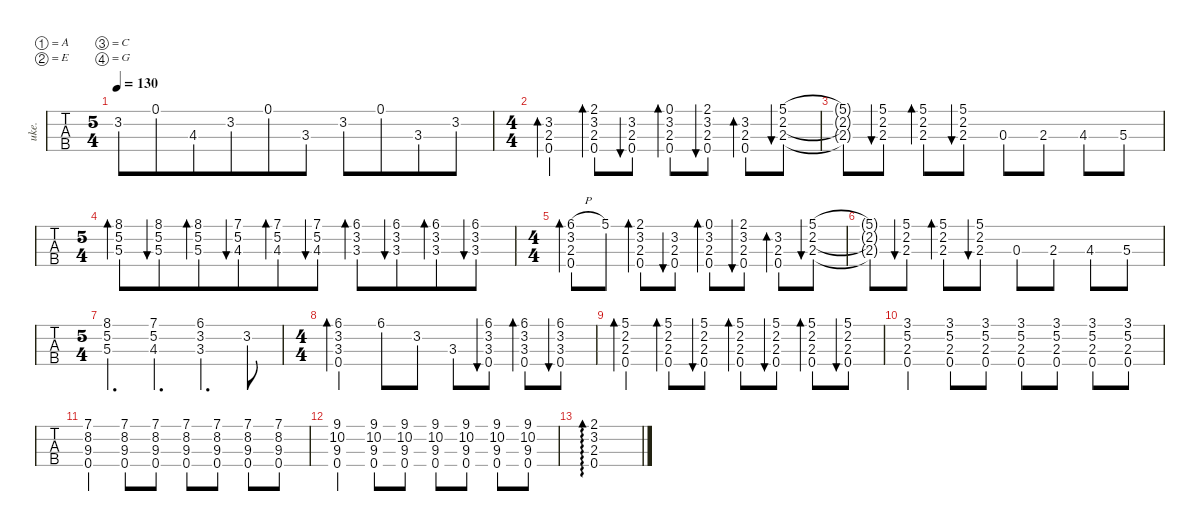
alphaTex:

\defaultSystemsLayout 4
\hideDynamics
\bracketExtendMode nobrackets
\otherSystemsTrackNameOrientation horizontal
\track ("Ukulele" "uke.") {defaultSystemsLayout 4 instrument acousticguitarnylon}
\staff {tabs}
\tuning (A4 E4 C4 G4)
\displaytranspose 0
\ts (5 4)
\beaming (8 6 4)
\tempo 130
\clef g2
\ks c
3.2.8{dy mf} 0.1.8 4.3.8 3.2.8 0.1.8 3.3.8 3.2.8 0.1.8 3.3.8 3.2.8 |
\ts (4 4)
\beaming (8 2 2 2 2)
(3.2 2.3 0.4).4{bd 93} (0.4 2.3 3.2 2.1).8{bd 30} (3.2 2.3 0.4).8{bu 30} (0.1 2.3 3.2 0.4).8{bd 30} (2.1 2.3 3.2 0.4).8{bu 30} (0.4 2.3 3.2).8{bd 93} (5.1 2.2 2.3).8{bu 93} |
(5.1{t} 2.2{t} 2.3{t}).8 (5.1 2.2 2.3).8{bu 93} (5.1 2.2 2.3).8{bd 93} (5.1 2.2 2.3).8{bu 93} 0.3.8 2.3.8 4.3.8 5.3.8 |
\ts (5 4)
\beaming (8 6 4)
(5.2 5.3 8.1).8{bd 93} (5.2 5.3 8.1).8{bu 93} (5.2 5.3 8.1).8{bd 93} (5.2 4.3 7.1).8{bu 93} (5.2 4.3 7.1).8{bd 93} (5.2 4.3 7.1).8{bu 93} (3.2 3.3 6.1).8{bd 93} (3.2 3.3 6.1).8{bu 93} (3.2 3.3 6.1).8{bd 93} (3.2 3.3 6.1).8{bu 93} |
\ts (4 4)
\beaming (8 2 2 2 2)
(3.2 2.3 0.4 6.1{h}).8{bd 93} 5.1.8 (0.4 2.3 3.2 2.1).8{bd 30} (3.2 2.3 0.4).8{bu 30} (0.1 2.3 3.2 0.4).8{bd 30} (2.1 2.3 3.2 0.4).8{bu 30} (0.4 2.3 3.2).8{bd 93} (5.1 2.2 2.3).8{bu 93} |
(5.1{t} 2.2{t} 2.3{t}).8 (5.1 2.2 2.3).8{bu 93} (5.1 2.2 2.3).8{bd 93} (5.1 2.2 2.3).8{bu 93} 0.3.8 2.3.8 4.3.8 5.3.8 |
\ts (5 4)
\beaming (8 6 4)
(5.2 5.3 8.1).4{d} (5.2 4.3 7.1).4{d} (3.2 3.3 6.1).4{d} 3.2.8 |
\ts (4 4)
\beaming (8 2 2 2 2)
\scale
1.38537 (3.3 3.2 6.1 0.4).4{bd 93} 6.1.8 3.2.8 3.3.8 (6.1 3.2 3.3 0.4).8{bu 93} (3.2 6.1 3.3 0.4).8{bd 93} (3.3 0.4 3.2 6.1).8{bu 93} |
\scale
0.895086 (0.4 2.3 2.2 5.1).4{bd 93} (0.4 2.3 2.2 5.1).8{bd 93} (0.4 2.3 2.2 5.1).8{bu 93} (0.4 2.3 2.2 5.1).8{bd 93} (0.4 2.3 2.2 5.1).8{bu 93} (0.4 2.3 2.2 5.1).8{bd 93} (0.4 2.3 2.2 5.1).8{bu 93} |
(0.4 2.3 5.2 3.1).4 (0.4 2.3 5.2 3.1).8 (0.4 2.3 5.2 3.1).8 (0.4 2.3 5.2 3.1).8 (0.4 2.3 5.2 3.1).8 (0.4 2.3 5.2 3.1).8 (0.4 2.3 5.2 3.1).8 |
(9.3 8.2 7.1 0.4).4 (9.3 8.2 7.1 0.4).8 (9.3 8.2 7.1 0.4).8 (9.3 8.2 7.1 0.4).8 (9.3 8.2 7.1 0.4).8 (9.3 8.2 7.1 0.4).8 (9.3 8.2 7.1 0.4).8 |
(9.3 10.2 9.1 0.4).4 (9.3 10.2 9.1 0.4).8 (9.3 10.2 9.1 0.4).8 (9.3 10.2 9.1 0.4).8 (9.3 10.2 9.1 0.4).8 (9.3 10.2 9.1 0.4).8 (9.3 10.2 9.1 0.4).8 |
\scale
0.873743 (0.4 2.3 3.2 2.1).1{ad 0}
